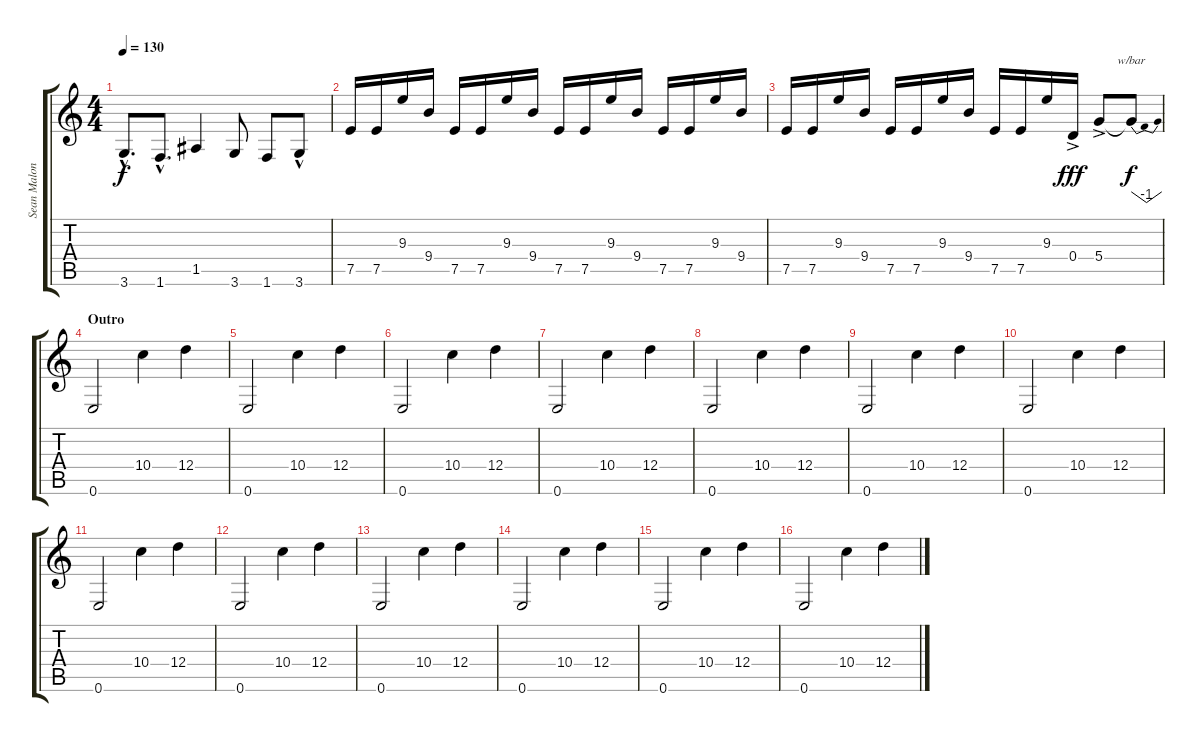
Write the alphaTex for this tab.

\track ("Sean Malone" "Sean Malon") {instrument electricbassfinger}
\staff {score tabs}
\tuning (E4 B3 G3 D3 A2 E2) {hide}
\ts (4 4)
\tempo 130
\clef g2
\ks c
3.6{hac}.8{d dy f} 1.6{hac}.8{d} 1.5.4 3.6.8 1.6.8 3.6{hac}.8 |
7.5.16 7.5.16 9.3.16 9.4.16 7.5.16 7.5.16 9.3.16 9.4.16 7.5.16 7.5.16 9.3.16 9.4.16 7.5.16 7.5.16 9.3.16 9.4.16 |
7.5.16 7.5.16 9.3.16 9.4.16 7.5.16 7.5.16 9.3.16 9.4.16 7.5.16 7.5.16 9.3.16 0.4{ac}.16{dy fff} 5.4{ac}.8 5.4{t}.8{tbe (dip default 0 0 30 -4 60 0) dy f} |
\section ("" "Outro")
0.6.2 10.4.4 12.4.4 |
0.6.2 10.4.4 12.4.4 |
0.6.2 10.4.4 12.4.4 |
0.6.2 10.4.4 12.4.4 |
0.6.2 10.4.4 12.4.4 |
0.6.2 10.4.4 12.4.4 |
0.6.2 10.4.4 12.4.4 |
0.6.2 10.4.4 12.4.4 |
0.6.2 10.4.4 12.4.4 |
0.6.2 10.4.4 12.4.4 |
0.6.2 10.4.4 12.4.4 |
0.6.2 10.4.4 12.4.4 |
0.6.2 10.4.4 12.4.4
